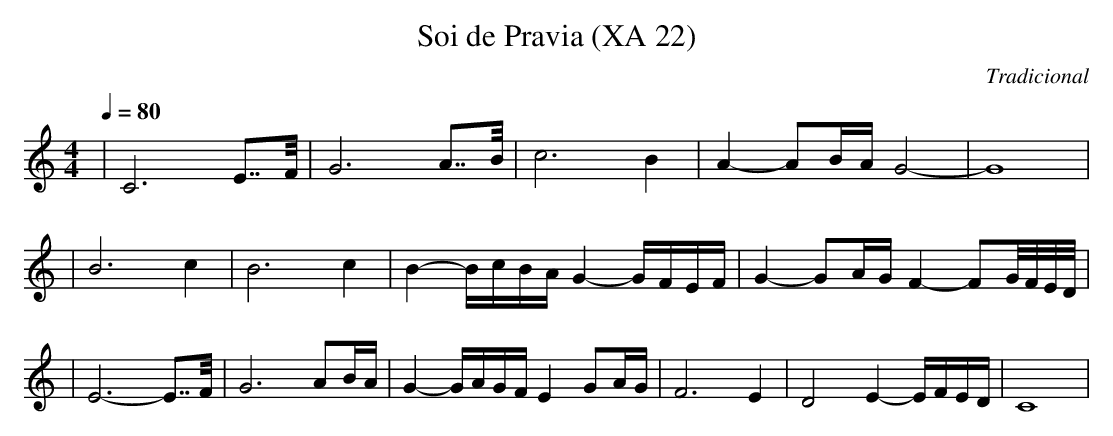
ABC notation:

X:1
T:Soi de Pravia (XA 22)
C:Tradicional
M:4/4
L:1/8
Q:1/4=80
K:C
|C6 E>>F|G6 A>>B|c6 B2|A2-AB/A/ G4-|G8|
|B6 c2|B6 c2|B2-B/c/B/A/ G2-G/F/E/F/|G2-GA/G/ F2-FG/4F/4E/4D/4|
|E6-E>>F|G6 AB/A/|G2-G/A/G/F/ E2 GA/G/|F6 E2|D4 E2-E/F/E/D/|C8|
